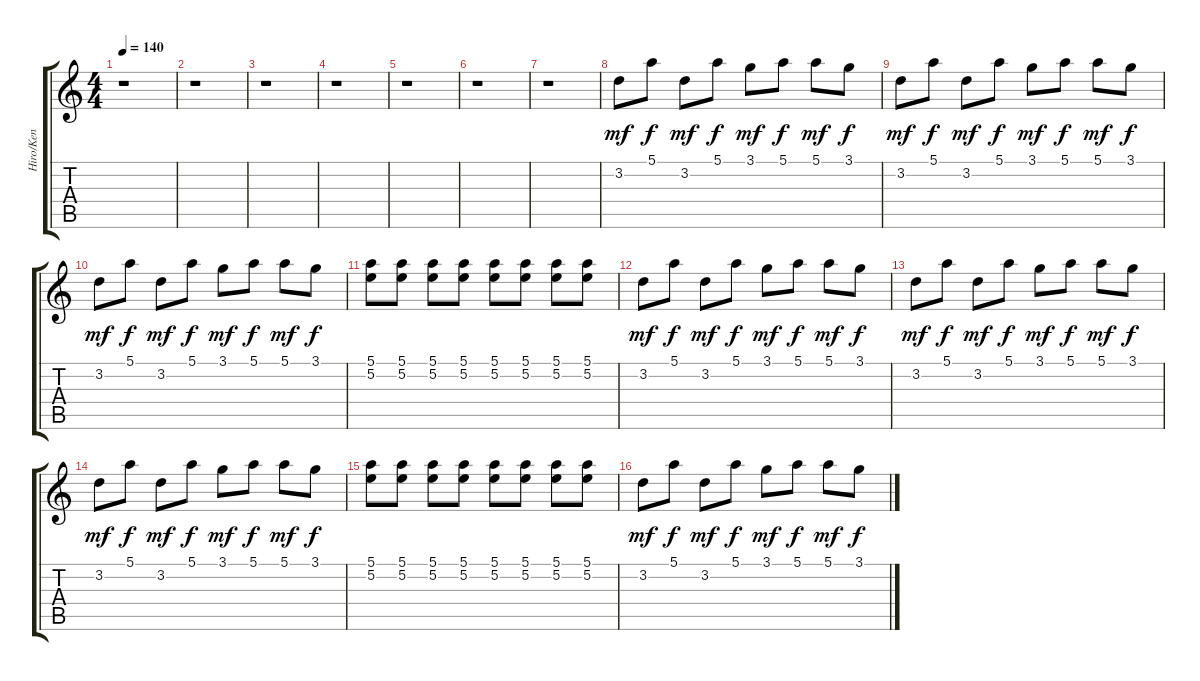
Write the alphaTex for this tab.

\track ("Hiro/Ken" "Hiro/Ken") {instrument distortionguitar}
\staff {score tabs}
\tuning (E4 B3 G3 D3 A2 E2) {hide}
\ts (4 4)
\tempo 140
\clef g2
\ks c
r.1{dy f} |
r.1 |
r.1 |
r.1 |
r.1 |
r.1 |
r.1 |
3.2.8{dy mf} 5.1.8{dy f} 3.2.8{dy mf} 5.1.8{dy f} 3.1.8{dy mf} 5.1.8{dy f} 5.1.8{dy mf} 3.1.8{dy f} |
3.2.8{dy mf} 5.1.8{dy f} 3.2.8{dy mf} 5.1.8{dy f} 3.1.8{dy mf} 5.1.8{dy f} 5.1.8{dy mf} 3.1.8{dy f} |
3.2.8{dy mf} 5.1.8{dy f} 3.2.8{dy mf} 5.1.8{dy f} 3.1.8{dy mf} 5.1.8{dy f} 5.1.8{dy mf} 3.1.8{dy f} |
(5.1 5.2).8 (5.1 5.2).8 (5.1 5.2).8 (5.1 5.2).8 (5.1 5.2).8 (5.1 5.2).8 (5.1 5.2).8 (5.1 5.2).8 |
3.2.8{dy mf} 5.1.8{dy f} 3.2.8{dy mf} 5.1.8{dy f} 3.1.8{dy mf} 5.1.8{dy f} 5.1.8{dy mf} 3.1.8{dy f} |
3.2.8{dy mf} 5.1.8{dy f} 3.2.8{dy mf} 5.1.8{dy f} 3.1.8{dy mf} 5.1.8{dy f} 5.1.8{dy mf} 3.1.8{dy f} |
3.2.8{dy mf} 5.1.8{dy f} 3.2.8{dy mf} 5.1.8{dy f} 3.1.8{dy mf} 5.1.8{dy f} 5.1.8{dy mf} 3.1.8{dy f} |
(5.1 5.2).8 (5.1 5.2).8 (5.1 5.2).8 (5.1 5.2).8 (5.1 5.2).8 (5.1 5.2).8 (5.1 5.2).8 (5.1 5.2).8 |
3.2.8{dy mf} 5.1.8{dy f} 3.2.8{dy mf} 5.1.8{dy f} 3.1.8{dy mf} 5.1.8{dy f} 5.1.8{dy mf} 3.1.8{dy f}
